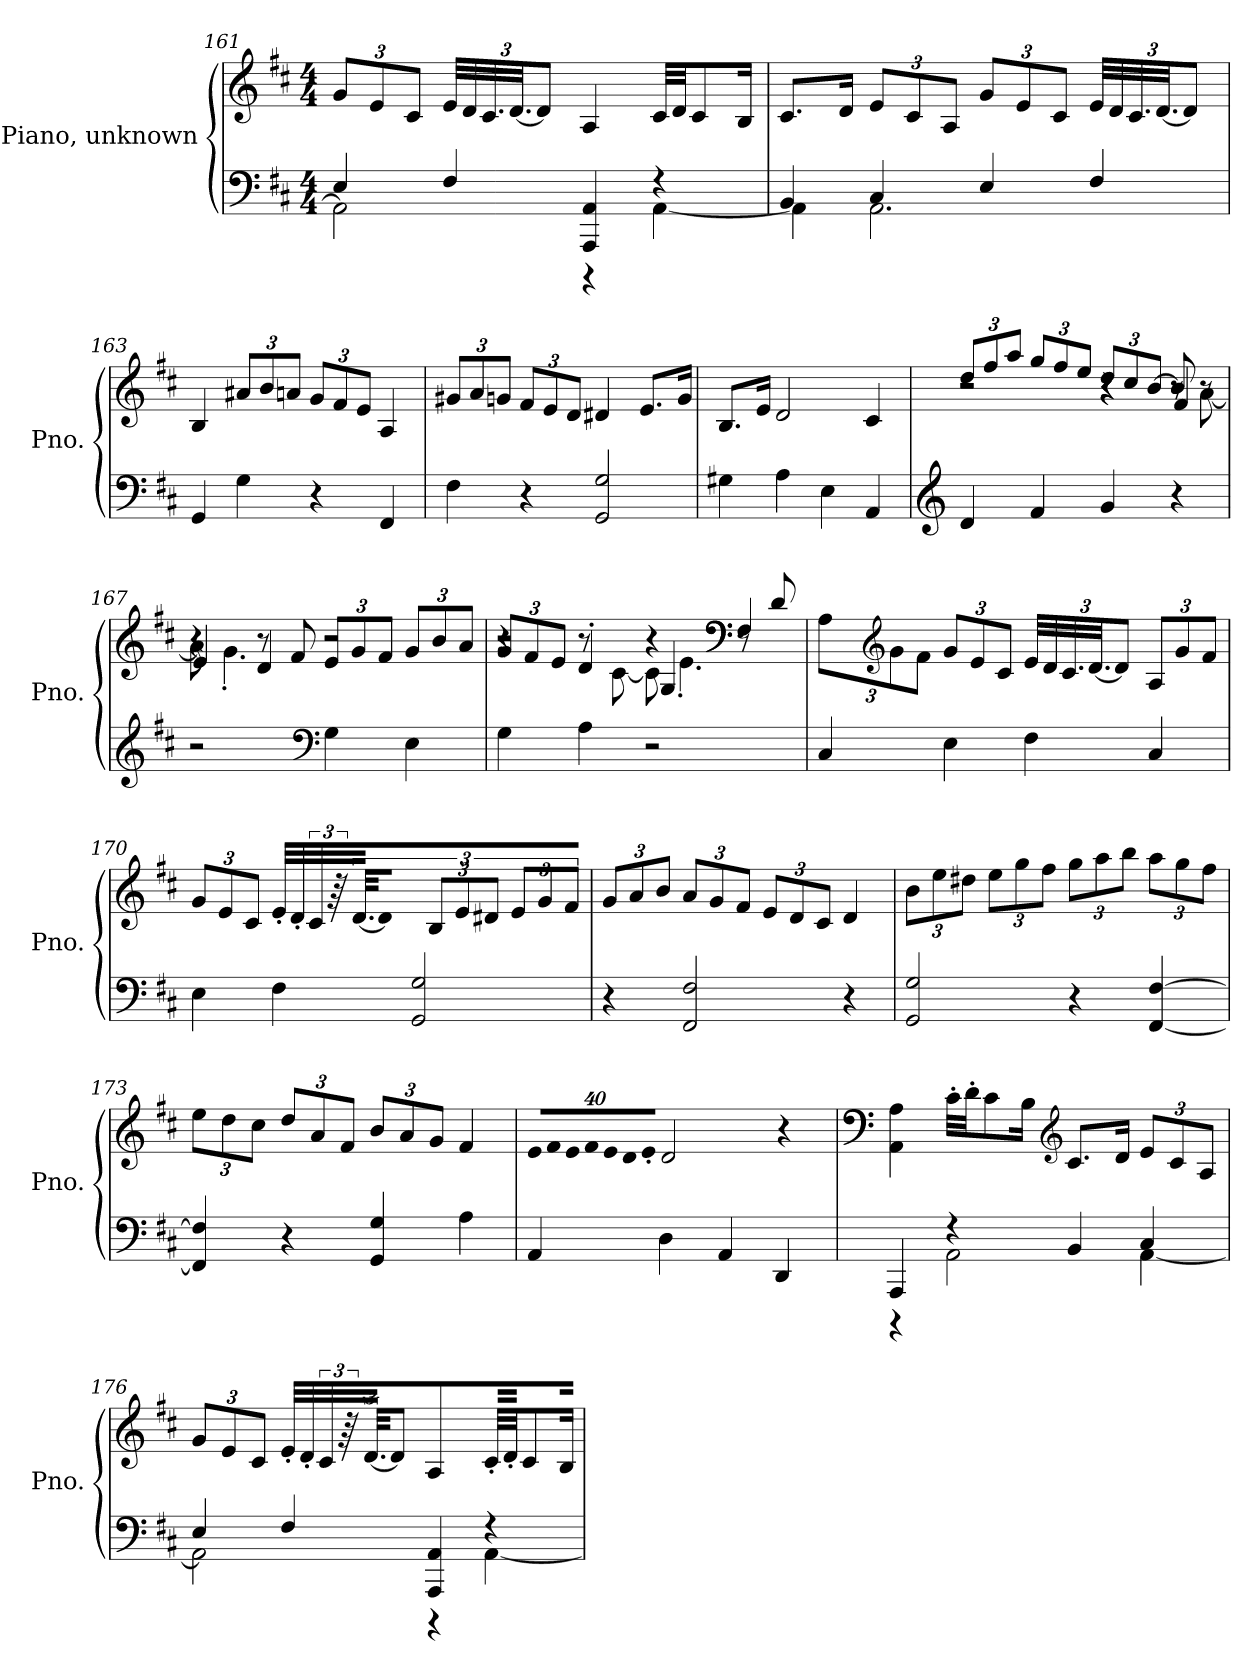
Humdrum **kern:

**kern	**kern
*part1	*part1
*staff2	*staff1
*I"Piano, unknown	*
*I'Pno.	*
*clefF4	*clefG2
*k[f#c#]	*k[f#c#]
*M4/4	*M4/4
=161	=161
*^	*
*	*	*Xbrackettup
4E/	2AA\]	12g/L
.	.	12e/
.	.	12c#/J
4F#/	.	32e/LLL
.	.	32d/
.	.	48.c#/
.	.	[48.d/JJ
.	.	8d/J]
4AAA/ 4AA/	4r	4A/
4r	[4AA\	32c#/LLL
.	.	32d/JJ
.	.	8c#/
.	.	16B/Jk
=162	=162	=162
4BB/	4AA\]	8.c#/L
.	.	16d/Jk
4C#/	2.AA\	12e/L
.	.	12c#/
.	.	12A/J
4E/	.	12g/L
.	.	12e/
.	.	12c#/J
4F#/	.	32e/LLL
.	.	32d/
.	.	48.c#/
.	.	[48.d/JJ
.	.	8d/J]
*v	*v	*
!!LO:LB:g=z
=163	=163
4GG/	4B/
4G\	12a#X/L
.	12b/
.	12an/J
4r	12g/L
.	12f#/
.	12e/J
4FF#/	4A/
=164	=164
4F#\	12g#X/L
.	12a/
.	12gn/J
4r	12f#/L
.	12e/
.	12d/J
2GG/ 2G/	4d#X/
.	8.e/L
.	16g/Jk
=165	=165
4G#X\	8.B/L
.	16e/Jk
4A\	2d/
4E\	.
4AA/	4c#/
=166	=166
*clefG2	*
*	*^
*	*	*^
4d/	12dd/L	2r	2r
.	12ff#/	.	.
.	12aa/J	.	.
4f#/	12gg/L	.	.
.	12ff#/	.	.
.	12ee/J	.	.
4g/	12dd/L	4r	4r
.	12cc#/	.	.
.	[12b/J	.	.
4r	8b/]	8r	4f#/
.	8r	[8a\	.
!!LO:LB:g=z	!!	!!
=167	=167	=167	=167
2r	4r	8a\]	4e/
.	.	4.g'\	.
.	8r	.	4d/
.	8f#/	.	.
*clefF4	*	*	*
4G\	12e/L	2r	2r
.	12g/	.	.
.	12f#/J	.	.
4E\	12g/L	.	.
.	12b/	.	.
.	12a/J	.	.
=168	=168	=168	=168
4G\	12g/L	4r	2r
.	12f#/	.	.
.	12e/J	.	.
4A\	4d'/	8r	.
.	.	[8c#\	.
2r	4r	8c#\]	4G/
.	.	4.e'\	.
*	*clefF4	*	*
.	8r	.	4F#/
.	8d/	.	.
*	*v	*v	*v
=169	=169
4C#/	12A\L
*	*clefG2
.	12g\
.	12f#\J
4E\	12g/L
.	12e/
.	12c#/J
4F#\	32e/LLL
.	32d/
.	48.c#/
.	[48.d/JJ
.	8d/J]
4C#/	12A/L
.	12g/
.	12f#/J
!!LO:LB:g=z
=170	=170
4E\	12g/L
.	12e/
.	12c#/J
4F#\	32e'/LLL
.	32d'/
*	*brackettup
.	48c#/JJJ
.	96r
.	[48.d/KKL
.	8d/J]
*	*Xbrackettup
2GG/ 2G/	12B/L
.	12e/
.	12d#X/J
.	12e/L
.	12g/
.	12f#/J
=171	=171
4r	12g/L
.	12a/
.	12b/J
2FF#/ 2F#/	12a/L
.	12g/
.	12f#/J
.	12e/L
.	12d/
.	12c#/J
4r	4d/
=172	=172
2GG/ 2G/	12b\L
.	12ee\
.	12dd#X\J
.	12ee\L
.	12gg\
.	12ff#\J
4r	12gg\L
.	12aa\
.	12bb\J
[4FF#/ [4F#/	12aa\L
.	12gg\
.	12ff#\J
!!LO:LB:g=z
=173	=173
4FF#/] 4F#/]	12ee\L
.	12dd\
.	12cc#\J
4r	12dd/L
.	12a/
.	12f#/J
4GG/ 4G/	12b/L
.	12a/
.	12g/J
4A\	4f#/
=174	=174
!	!LO:N:vis=32
4AA/	640%23e/LLL
!	!LO:N:vis=32
.	640%23f#/
!	!LO:N:vis=32
.	640%23e/
!	!LO:N:vis=32
.	640%23f#/
!	!LO:N:vis=32
.	640%23e/
!	!LO:N:vis=32
.	640%23d/
!	!LO:N:vis=32
.	640%23e'/JJJ
4D\	.
.	2d/
4AA/	.
4DD/	.
.	4r
640ryy	.
=175	=175
*	*clefF4
*^	*
4AAA/	4r	4AA\ 4A\
4r	2AA\	32c#'\LLL
.	.	32d'\JJ
.	.	8c#\
.	.	16B\Jk
*	*	*clefG2
4BB/	.	8.c#/L
.	.	16d/Jk
4C#/	[4AA\	12e/L
.	.	12c#/
.	.	12A/J
!!LO:LB:g=z
=176	=176	=176
4E/	2AA\]	12g/L
.	.	12e/
.	.	12c#/J
4F#/	.	32e'/LLL
.	.	32d'/
*	*	*brackettup
.	.	48c#/JJJ
.	.	96r
.	.	[48.d/KKL
.	.	8d/J]
4AAA/ 4AA/	4r	4A/
4r	[4AA\	32c#'/LLL
.	.	32d'/JJ
.	.	8c#/
.	.	16B/Jk
*v	*v	*
=	=
*-	*-
